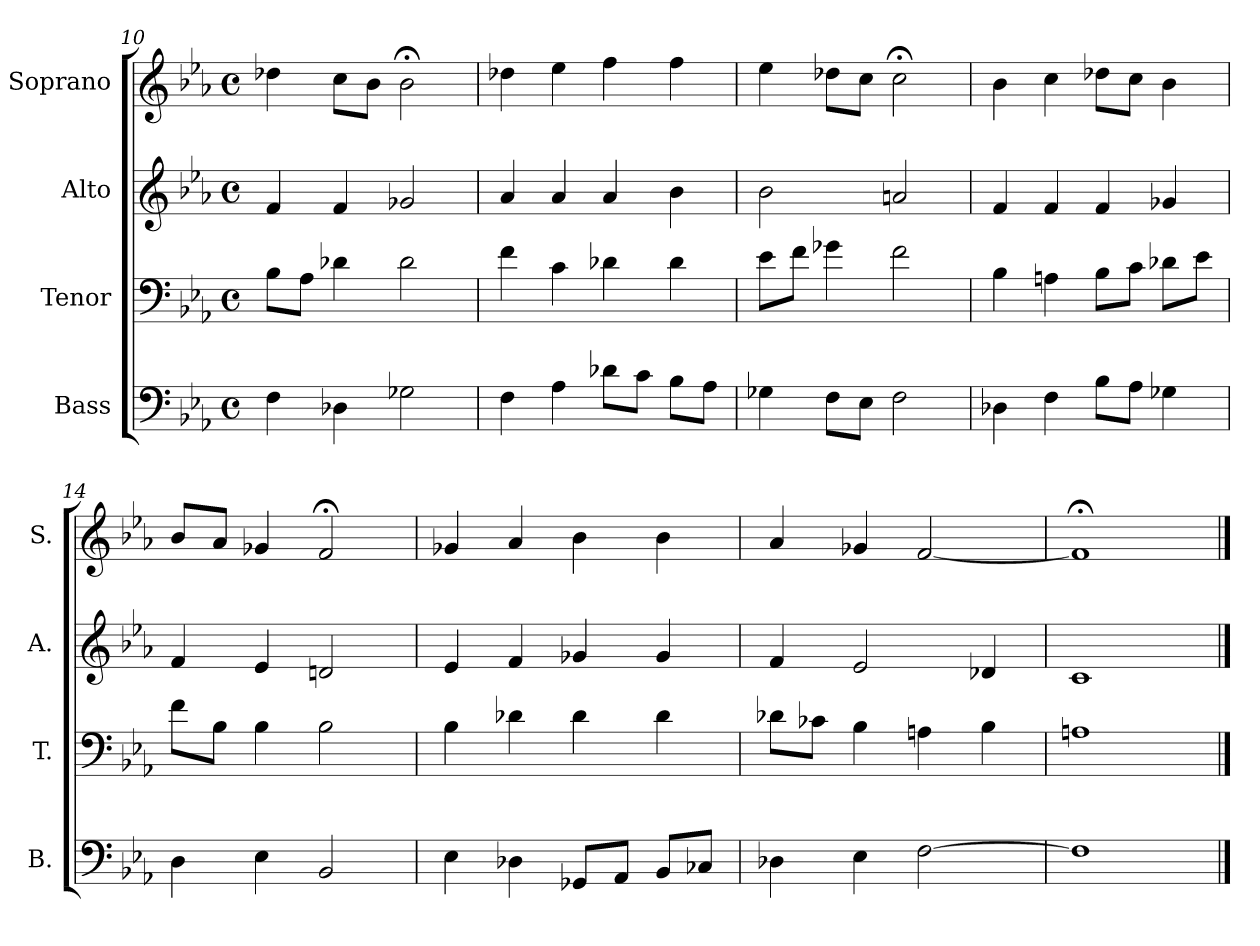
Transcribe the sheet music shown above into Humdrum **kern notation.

**kern	**kern	**kern	**kern
*part4	*part3	*part2	*part1
*staff4	*staff3	*staff2	*staff1
*I"Bass	*I"Tenor	*I"Alto	*I"Soprano
*I'B.	*I'T.	*I'A.	*I'S.
*clefF4	*clefF4	*clefG2	*clefG2
*k[b-e-a-]	*k[b-e-a-]	*k[b-e-a-]	*k[b-e-a-]
*c:	*c:	*c:	*c:
*M4/4	*M4/4	*M4/4	*M4/4
*met(c)	*met(c)	*met(c)	*met(c)
=10	=10	=10	=10
4F\	8B-\L	4f/	4dd-X\
.	8A-\J	.	.
4D-X\	4d-X\	4f/	8cc\L
.	.	.	8b-\J
2G-X\	2d-\	2g-X/	2b-;<\
=11	=11	=11	=11
4F\	4f\	4a-/	4dd-X\
4A-\	4c\	4a-/	4ee-\
8d-X\L	4d-X\	4a-/	4ff\
8c\J	.	.	.
8B-\L	4d-\	4b-\	4ff\
8A-\J	.	.	.
!!LO:LB:g=z
=12	=12	=12	=12
4G-X\	8e-\L	2b-\	4ee-\
.	8f\J	.	.
8F\L	4g-X\	.	8dd-X\L
8E-\J	.	.	8cc\J
2F\	2f\	2an/	2cc;<\
=13	=13	=13	=13
4D-X\	4B-\	4f/	4b-\
4F\	4An\	4f/	4cc\
8B-\L	8B-\L	4f/	8dd-X\L
8A-\J	8c\J	.	8cc\J
4G-X\	8d-X\L	4g-X/	4b-\
.	8e-\J	.	.
=14	=14	=14	=14
4D\	8f\L	4f/	8b-/L
.	8B-\J	.	8a-/J
4E-\	4B-\	4e-/	4g-X/
2BB-/	2B-\	2dn/	2f;</
=15	=15	=15	=15
4E-\	4B-\	4e-/	4g-X/
4D-X\	4d-X\	4f/	4a-/
8GG-X/L	4d-\	4g-X/	4b-\
8AA-/J	.	.	.
8BB-/L	4d-\	4g-/	4b-\
8C-X/J	.	.	.
=16	=16	=16	=16
4D-X\	8d-X\L	4f/	4a-/
.	8c-X\J	.	.
4E-\	4B-\	2e-/	4g-X/
[2F\	4An\	.	[2f/
.	4B-\	4d-X/	.
=17	=17	=17	=17
1F]	1An	1c	1f;<]
==	==	==	==
*-	*-	*-	*-
